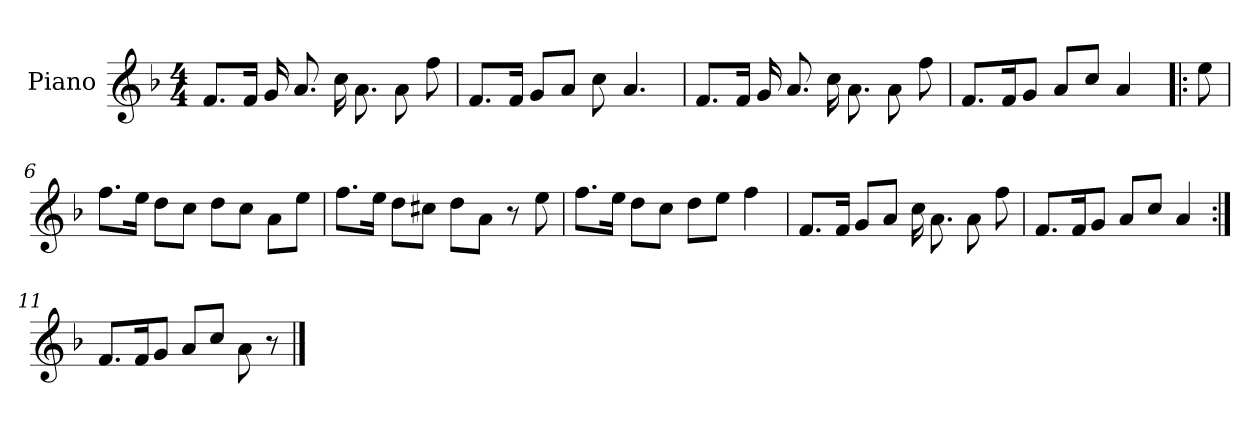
**kern
*part1
*staff1
*I"Piano
*I'Pno.
*clefG2
*k[b-]
*M4/4
=1
8.f/L
16f/Jk
16g/LL
8.a/J
16cc\LL
8.a\J
8a\L
8ff\J
=2
8.f/L
16f/Jk
8g/L
8a/J
8cc\
4.a/
=3
8.f/L
16f/Jk
16g/LL
8.a/J
16cc\LL
8.a\J
8a\L
8ff\J
=4
8.f/L
16f/k
8g/J
8a/L
8cc\J
4a/
=5!|:
8ee\
=6
8.ff\L
16ee\Jk
8dd\L
8cc\J
8dd\L
8cc\J
8a\L
8ee\J
=7
8.ff\L
16ee\Jk
8dd\L
8cc#X\J
8dd\L
8a\J
8r
8ee\
=8
8.ff\L
16ee\Jk
8dd\L
8cc\J
8dd\L
8ee\J
4ff\
=9
8.f/L
16f/Jk
8g/L
8a/J
16cc\LL
8.a\J
8a\L
8ff\J
=10
8.f/L
16f/k
8g/J
8a/L
8cc\J
4a/
=11:|!
8.f/L
16f/k
8g/J
8a/L
8cc\J
8a\
8r
==
*-
